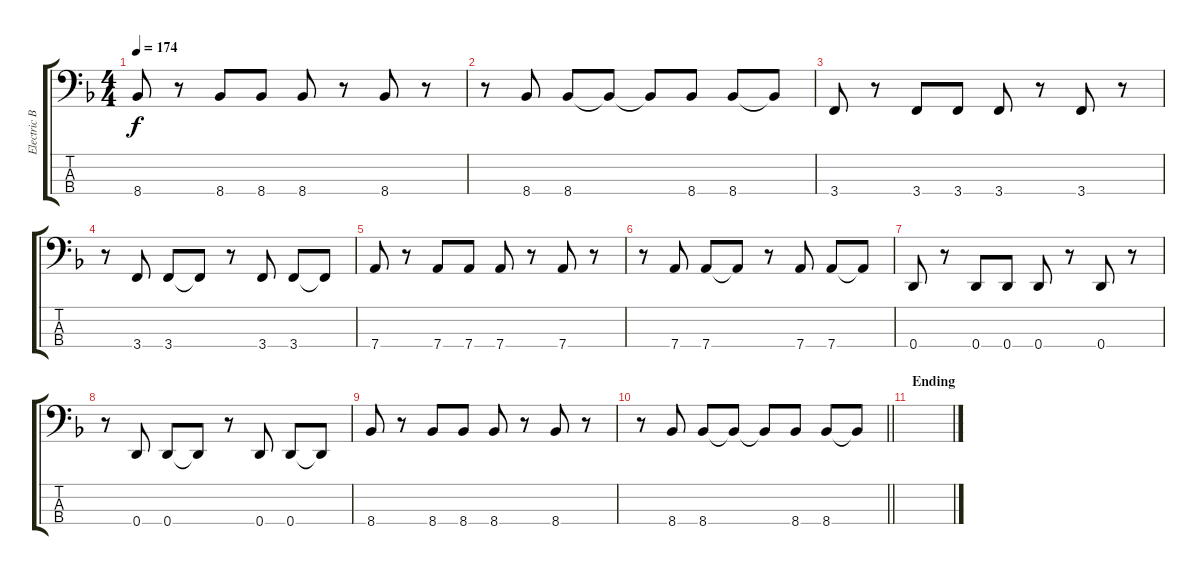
\track ("Electric Bass" "Electric B") {instrument electricbasspick}
\staff {score tabs}
\tuning (G2 D2 A1 D1) {hide}
\ts (4 4)
\tempo 174
\clef f4
\ks dminor
8.4.8{dy f} r.8 8.4.8 8.4.8 8.4.8 r.8 8.4.8 r.8 |
r.8 8.4.8 8.4.8 8.4{t}.8 8.4{t}.8 8.4.8 8.4.8 8.4{t}.8 |
3.4.8 r.8 3.4.8 3.4.8 3.4.8 r.8 3.4.8 r.8 |
r.8 3.4.8 3.4.8 3.4{t}.8 r.8 3.4.8 3.4.8 3.4{t}.8 |
7.4.8 r.8 7.4.8 7.4.8 7.4.8 r.8 7.4.8 r.8 |
r.8 7.4.8 7.4.8 7.4{t}.8 r.8 7.4.8 7.4.8 7.4{t}.8 |
0.4.8 r.8 0.4.8 0.4.8 0.4.8 r.8 0.4.8 r.8 |
r.8 0.4.8 0.4.8 0.4{t}.8 r.8 0.4.8 0.4.8 0.4{t}.8 |
8.4.8 r.8 8.4.8 8.4.8 8.4.8 r.8 8.4.8 r.8 |
\barLineRight lightlight
r.8 8.4.8 8.4.8 8.4{t}.8 8.4{t}.8 8.4.8 8.4.8 8.4{t}.8 |
\section ("" "Ending")
